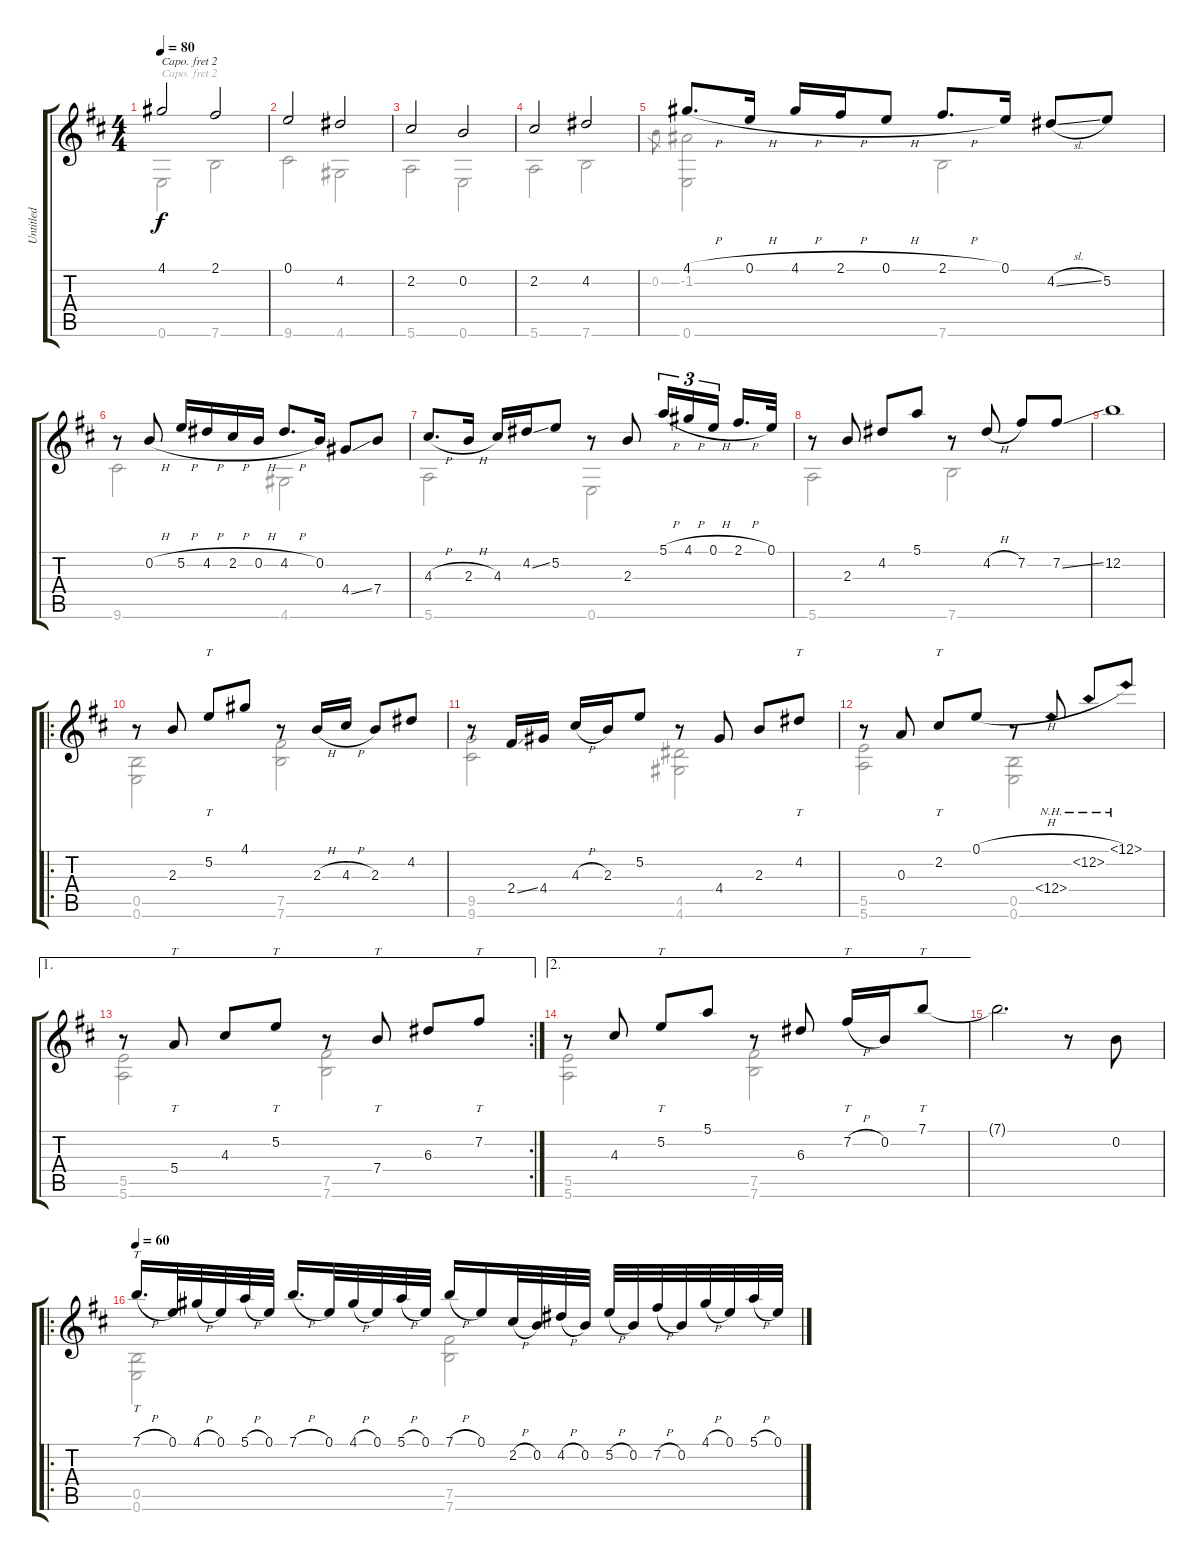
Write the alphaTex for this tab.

\track ("Untitled" "Untitled") {instrument acousticguitarnylon}
\staff {score tabs}
\capo 2
\tuning (D4 A3 G3 D3 A2 D2) {hide}
\voice
\ts (4 4)
\tempo 80
\clef g2
\ks d
4.1.2{dy f instrument acousticguitarnylon} 2.1.2 |
0.1.2 4.2.2 |
2.2.2 0.2.2 |
2.2.2 4.2.2 |
4.1{h}.8{d} 0.1{h}.16 4.1{h}.16 2.1{h}.16 0.1{h}.8 2.1{h}.8{d} 0.1.16 4.2{sl}.8 5.2.8 |
r.8 0.2{h}.8 5.2{h}.16 4.2{h}.16 2.2{h}.16 0.2{h}.16 4.2{h}.8{d} 0.2.16 4.4{ss}.8 7.4.8 |
4.3{h}.8{d} 2.3{h}.16 4.3.16 4.2{ss}.16 5.2.8 r.8 2.3.8 5.1{h}.16{tu (3 2)} 4.1{h}.16{tu (3 2)} 0.1{h}.16{tu (3 2) beam splitsecondary} 2.1{h}.16{d} 0.1.32 |
r.8 2.3.8 4.2.8 5.1.8 r.8 4.2{h}.8 7.2.8 7.2{ss}.8 |
12.2.1 |
\ro
r.8 2.3.8 5.2.8{tt} 4.1.8 r.8 2.3{h}.16 4.3{h}.16 2.3.8 4.2.8 |
r.8 2.4{ss}.16 4.4.16 4.3{h}.16 2.3.16 5.2.8 r.8 4.4.8 2.3.8 4.2.8{tt} |
r.8 0.3.8 2.2.8{tt} 0.1{h}.8 r.8 13.4{nh}.8 13.2{nh}.8 13.1{nh}.8 |
\ae 1
\rc 2
r.8 5.4.8{tt} 4.3.8 5.2.8{tt} r.8 7.4.8{tt} 6.3.8 7.2.8{tt} |
\ae 2
r.8 4.3.8 5.2.8{tt} 5.1.8 r.8 6.3.8 7.2{h}.16{tt} 0.2.16 7.1.8{tt} |
7.1{t}.2{d} r.8 0.2.8 |
\ro
\tempo 60
7.1{h}.16{tt d} 0.1.32 4.1{h}.32 0.1.32 5.1{h}.32 0.1.32 7.1{h}.16{d} 0.1.32 4.1{h}.32 0.1.32 5.1{h}.32 0.1.32 7.1{h}.16 0.1.16 2.2{h}.32 0.2.32 4.2{h}.32 0.2.32 5.2{h}.32 0.2.32 7.2{h}.32 0.2.32 4.1{h}.32 0.1.32 5.1{h}.32 0.1.32
\voice
\clef g2
\ottava regular
\simile none
\ks d
0.6.2{dy f} 7.6.2 |
9.6.2 4.6.2 |
5.6.2 0.6.2 |
5.6.2 7.6.2 |
0.2.8{gr} (-1.2 0.6).2 7.6.2 |
9.6.2 4.6.2 |
5.6.2 0.6.2 |
5.6.2 7.6.2 |
|
(0.5 0.6).2 (7.5 7.6).2 |
(9.5 9.6).2 (4.5 4.6).2 |
(5.5 5.6).2 (0.5 0.6).2 |
(5.5 5.6).2 (7.5 7.6).2 |
(5.5 5.6).2 (7.5 7.6).2 |
|
(0.5 0.6).2 (7.5 7.6).2
